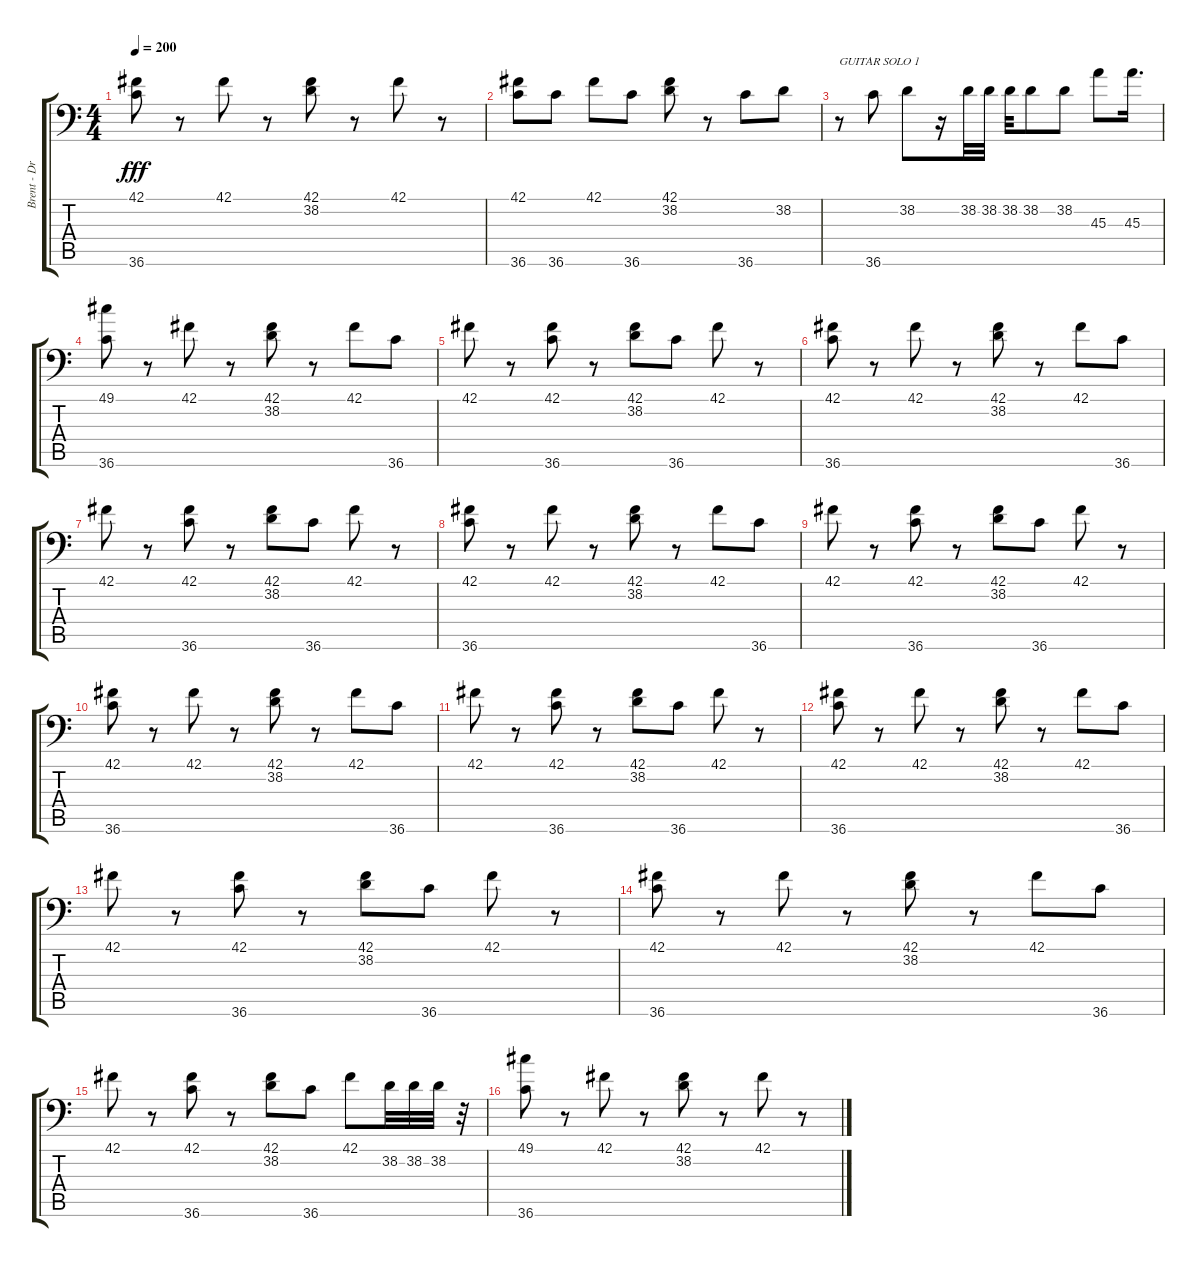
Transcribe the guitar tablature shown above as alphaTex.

\track ("Brent - Drums" "Brent - Dr") {instrument acousticgrandpiano}
\staff {score tabs}
\tuning (C-1 C-1 C-1 C-1 C-1 C-1) {hide}
\ts (4 4)
\tempo 200
\clef f4
\ks c
(42.1 36.6).8{dy fff} r.8 42.1.8 r.8 (42.1 38.2).8 r.8 42.1.8 r.8 |
(42.1 36.6).8 36.6.8 42.1.8 36.6.8 (42.1 38.2).8 r.8 36.6.8 38.2.8 |
r.8{txt "GUITAR SOLO 1"} 36.6.8 38.2.8 r.16 38.2.32 38.2.32 38.2.32 38.2.8 38.2.8 45.3.8 45.3.16{d} |
(49.1 36.6).8 r.8 42.1.8 r.8 (42.1 38.2).8 r.8 42.1.8 36.6.8 |
42.1.8 r.8 (42.1 36.6).8 r.8 (42.1 38.2).8 36.6.8 42.1.8 r.8 |
(42.1 36.6).8 r.8 42.1.8 r.8 (42.1 38.2).8 r.8 42.1.8 36.6.8 |
42.1.8 r.8 (42.1 36.6).8 r.8 (42.1 38.2).8 36.6.8 42.1.8 r.8 |
(42.1 36.6).8 r.8 42.1.8 r.8 (42.1 38.2).8 r.8 42.1.8 36.6.8 |
42.1.8 r.8 (42.1 36.6).8 r.8 (42.1 38.2).8 36.6.8 42.1.8 r.8 |
(42.1 36.6).8 r.8 42.1.8 r.8 (42.1 38.2).8 r.8 42.1.8 36.6.8 |
42.1.8 r.8 (42.1 36.6).8 r.8 (42.1 38.2).8 36.6.8 42.1.8 r.8 |
(42.1 36.6).8 r.8 42.1.8 r.8 (42.1 38.2).8 r.8 42.1.8 36.6.8 |
42.1.8 r.8 (42.1 36.6).8 r.8 (42.1 38.2).8 36.6.8 42.1.8 r.8 |
(42.1 36.6).8 r.8 42.1.8 r.8 (42.1 38.2).8 r.8 42.1.8 36.6.8 |
42.1.8 r.8 (42.1 36.6).8 r.8 (42.1 38.2).8 36.6.8 42.1.8 38.2.32 38.2.32 38.2.32 r.32 |
(49.1 36.6).8 r.8 42.1.8 r.8 (42.1 38.2).8 r.8 42.1.8 r.8
